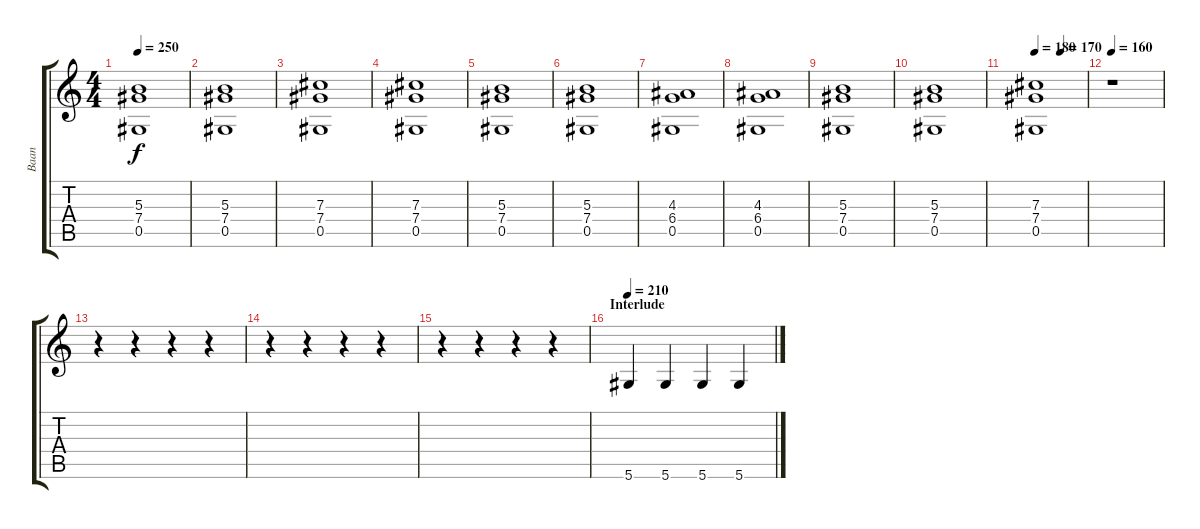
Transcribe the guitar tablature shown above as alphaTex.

\track ("Baan" "Baan") {instrument electricbassfinger}
\staff {score tabs}
\tuning (Eb4 Bb3 Gb3 Db3 Ab2 Eb2) {hide}
\ts (4 4)
\tempo 250
\clef g2
\ks c
(5.3 7.4 0.5).1{dy f} |
(5.3 7.4 0.5).1 |
(7.3 7.4 0.5).1 |
(7.3 7.4 0.5).1 |
(5.3 7.4 0.5).1 |
(5.3 7.4 0.5).1 |
(4.3 6.4 0.5).1 |
(4.3 6.4 0.5).1 |
(5.3 7.4 0.5).1 |
(5.3 7.4 0.5).1 |
\tempo 180
\tempo (170 0.5)
(7.3 7.4 0.5).1 |
\tempo 160
r.1 |
r.4 r.4 r.4 r.4 |
r.4 r.4 r.4 r.4 |
r.4 r.4 r.4 r.4 |
\section ("" "Interlude")
\tempo 240
\tempo 210
5.6.4 5.6.4 5.6.4 5.6.4
